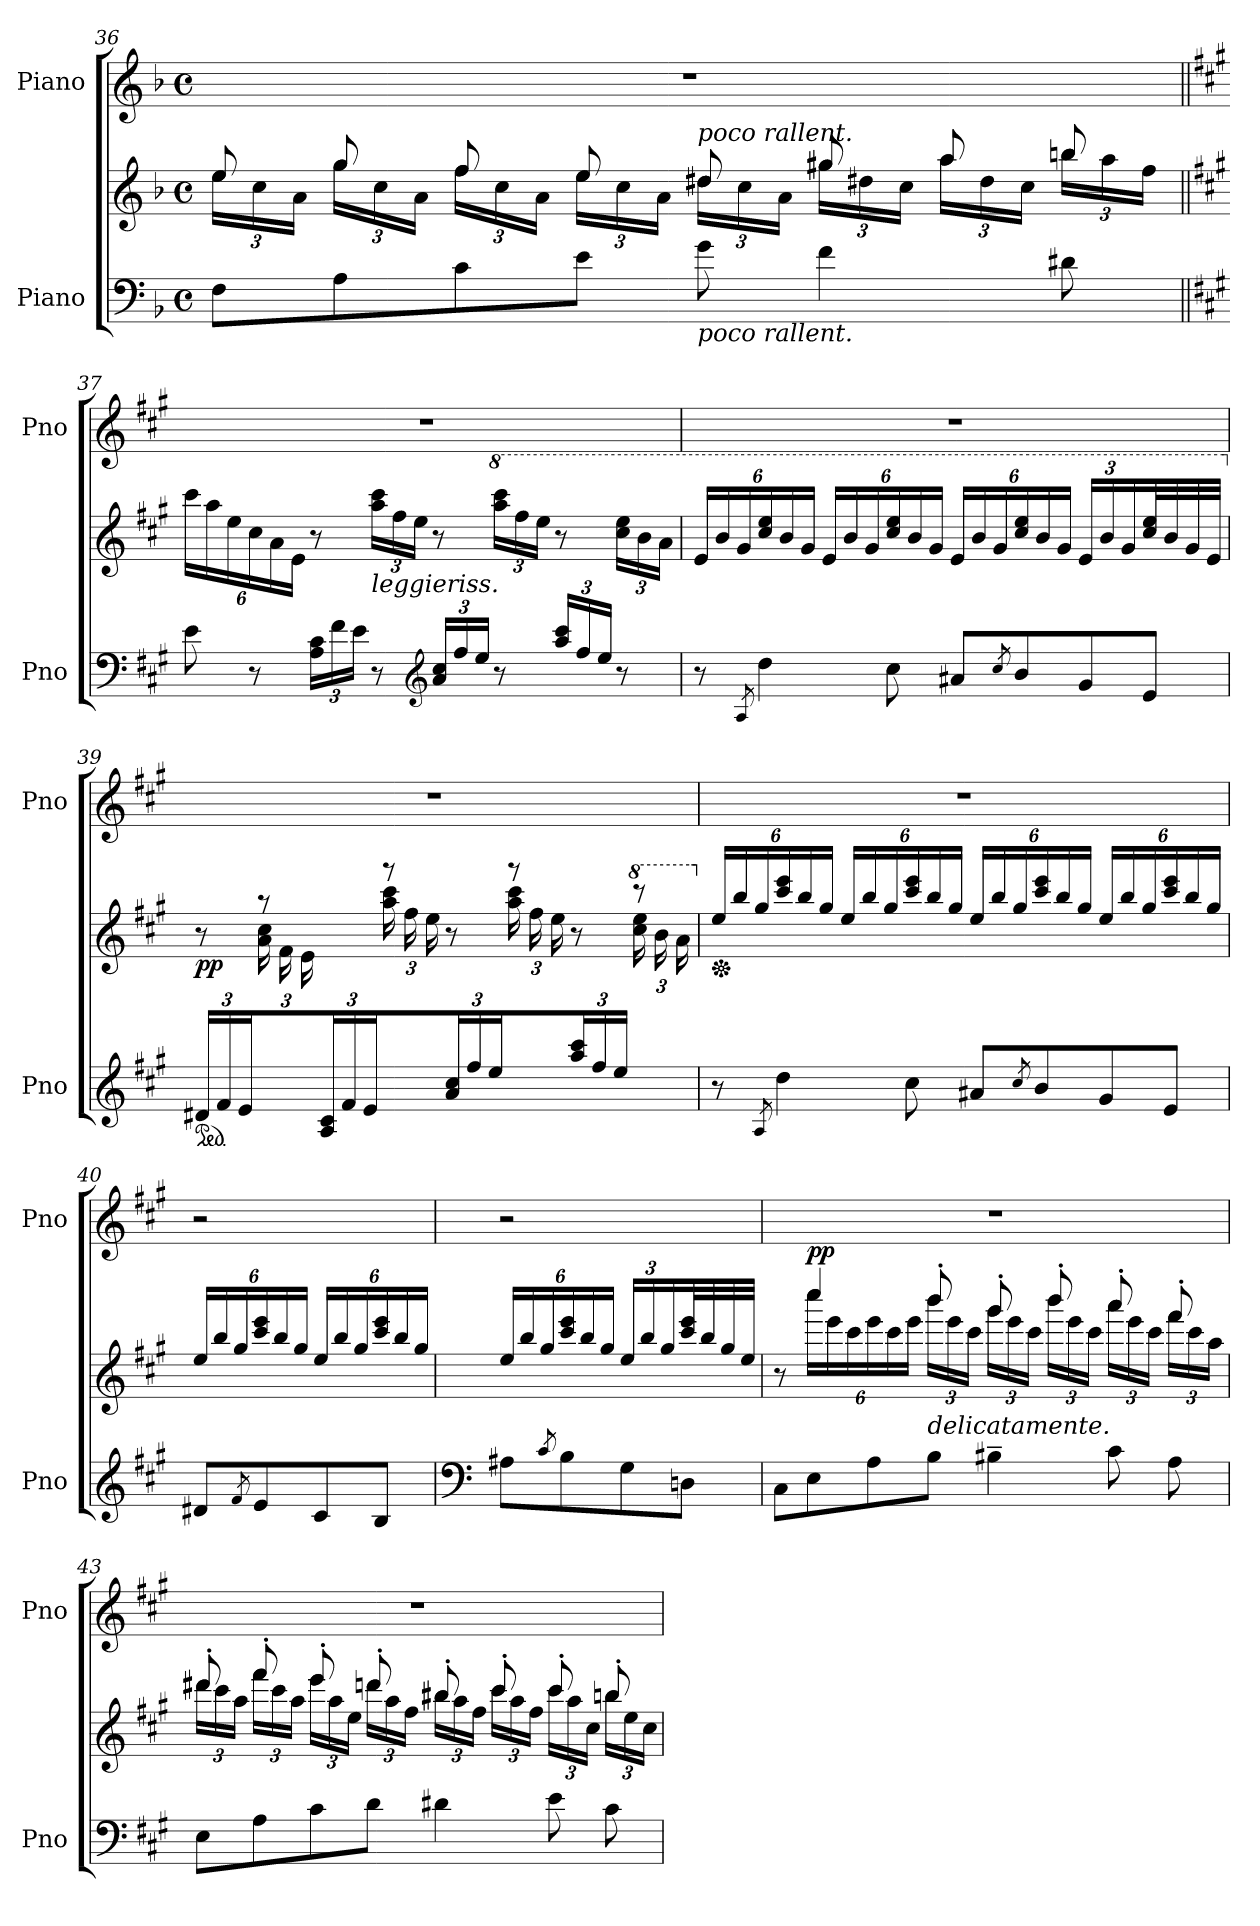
**kern	**kern	**dynam	**kern
*part2	*part2	*part2	*part1
*staff3	*staff2	*staff2/3	*staff1
*I"Piano	*	*	*I"Piano
*I'Pno	*	*	*I'Pno
!!LO:LB:g=z
*clefF4	*clefG2	*	*clefG2
*k[b-]	*k[b-]	*	*k[b-]
*M4/4	*M4/4	*	*M4/4
*met(c)	*met(c)	*	*met(c)
=36	=36	=36	=36
*	*^	*	*
*	*	*Xbrackettup	*	*
8F\L	8ee/	24ee\LL	.	1r
.	.	24cc\	.	.
.	.	24a\JJ	.	.
8A\	8gg/	24gg\LL	.	.
.	.	24cc\	.	.
.	.	24a\JJ	.	.
8c\	8ff/	24ff\LL	.	.
.	.	24cc\	.	.
.	.	24a\JJ	.	.
8e\J	8ee/	24ee\LL	.	.
.	.	24cc\	.	.
.	.	24a\JJ	.	.
!	!LO:TX:a:i:t=poco rallent.	!	!	!
!LO:TX:b:i:t=poco rallent.	!	!	!	!
8g\	8dd#X/	24dd#\LL	.	.
.	.	24cc\	.	.
.	.	24a\JJ	.	.
4f\	8gg#X/	24gg#\LL	.	.
.	.	24dd#X\	.	.
.	.	24cc\JJ	.	.
.	8aa/	24aa\LL	.	.
.	.	24dd#\	.	.
.	.	24cc\JJ	.	.
8d#X\	8bbn/	24bb\LL	.	.
.	.	24aa\	.	.
.	.	24ff\JJ	.	.
*	*v	*v	*	*
=37||	=37||	=37||	=37||
*k[f#c#g#]	*k[f#c#g#]	*	*k[f#c#g#]
*	*^	*	*
!	!LO:TX:a:i:t=a tempo.	!	!	!
*	*v	*v	*	*
8e\	(>24ccc#\LL	.	1r
.	24aa\	.	.
.	24ee\	.	.
8r	24cc#\	.	.
.	24a\	.	.
.	24e\JJ	.	.
*Xbrackettup	*	*	*
24A\ 24c#\LL	8r	.	.
24f#\	.	.	.
24e\JJ)	.	.	.
!	!LO:TX:b:i:t=leggieriss.	!	!
8r	(>24aa\ 24ccc#\LL	.	.
.	24ff#\	.	.
.	24ee\JJ	.	.
*clefG2	*	*	*
24a/ 24cc#/LL	8r	.	.
24ff#/	.	.	.
24ee/JJ)	.	.	.
*	*8va	*	*
8r	(>24aaa\ 24cccc#\LL	.	.
.	24fff#\	.	.
.	24eee\JJ	.	.
24aa/ 24ccc#/LL	8r	.	.
24ff#/	.	.	.
24ee/JJ)	.	.	.
8r	24ccc#\ 24eee\LL	.	.
.	24bb\	.	.
.	24aa\JJ	.	.
!!LO:LB:g=z
=38	=38	=38	=38
8r	24ee/LL	.	1r
.	24bb/	.	.
.	24gg#/	.	.
8qA/	.	.	.
4dd\	24ccc#/ 24eee/	.	.
.	24bb/	.	.
.	24gg#/JJ	.	.
.	24ee/LL	.	.
.	24bb/	.	.
.	24gg#/	.	.
8cc#\	24ccc#/ 24eee/	.	.
.	24bb/	.	.
.	24gg#/JJ	.	.
8a#X/L	24ee/LL	.	.
.	24bb/	.	.
.	24gg#/	.	.
8qcc#/	.	.	.
8b/	24ccc#/ 24eee/	.	.
.	24bb/	.	.
.	24gg#/JJ	.	.
8g#/	24ee/LL	.	.
.	24bb/	.	.
.	24gg#/	.	.
8e/J	32ccc#/ 32eee/L	.	.
.	32bb/	.	.
.	32gg#/	.	.
.	32ee/JJJ	.	.
=39	=39	=39	=39
*ped	*	*	*
*	*X8va	*	*
*	*^	*	*
!	!	!	!LO:DY:b	!
24d#X/LL	8r	8ryy	pp	1r
24f#/	.	.	.	.
24e/JJ	.	.	.	.
8ryy	8r	(>24a\ 24cc#\LL	.	.
.	.	24f#\	.	.
.	.	24e\	.	.
24A/ 24c#/	8ryy	8ryy	.	.
24f#/	.	.	.	.
24e/JJ)	.	.	.	.
8ryy	8r	(>24aa\ 24ccc#\LL	.	.
.	.	24ff#\	.	.
.	.	24ee\	.	.
24a/ 24cc#/	8r	8ryy	.	.
24ff#/	.	.	.	.
24ee/JJ)	.	.	.	.
*	*8va	*	*	*
*	*8va	*	*	*
8ryy	8r	(>24aaa\ 24cccc#\LL	.	.
.	.	24fff#\	.	.
.	.	24eee\	.	.
*	*X8va	*	*	*
24aa/ 24ccc#/	8r	8ryy	.	.
24ff#/	.	.	.	.
24ee/JJ)	.	.	.	.
*	*8va	*	*	*
8ryy	8r	24ccc#\ 24eee\LL	.	.
.	.	24bb\	.	.
.	.	24aa\JJ	.	.
*	*v	*v	*	*
!!LO:LB:g=z
=40	=40	=40	=40
*	*Xped	*	*
*	*X8va	*	*
8r	24ee/LL	.	1r
.	24bb/	.	.
.	24gg#/	.	.
8qA/	.	.	.
4dd\	24ccc#/ 24eee/	.	.
.	24bb/	.	.
.	24gg#/JJ	.	.
.	24ee/LL	.	.
.	24bb/	.	.
.	24gg#/	.	.
8cc#\	24ccc#/ 24eee/	.	.
.	24bb/	.	.
.	24gg#/JJ	.	.
8a#X/L	24ee/LL	.	.
.	24bb/	.	.
.	24gg#/	.	.
8qcc#/	.	.	.
8b/	24ccc#/ 24eee/	.	.
.	24bb/	.	.
.	24gg#/JJ	.	.
8g#/	24ee/LL	.	.
.	24bb/	.	.
.	24gg#/	.	.
8e/J	24ccc#/ 24eee/	.	.
.	24bb/	.	.
.	24gg#/JJ	.	.
=40X2	=40X2	=40X2	=40X2
8d#X/L	24ee/LL	.	2r
.	24bb/	.	.
.	24gg#/	.	.
8qf#/	.	.	.
8e/	24ccc#/ 24eee/	.	.
.	24bb/	.	.
.	24gg#/JJ	.	.
8c#/	24ee/LL	.	.
.	24bb/	.	.
.	24gg#/	.	.
8B/J	24ccc#/ 24eee/	.	.
.	24bb/	.	.
.	24gg#/JJ	.	.
!!LO:LB:g=z
=41	=41	=41	=41
*clefF4	*	*	*
8A#X\L	24ee/LL	.	2r
.	24bb/	.	.
.	24gg#/	.	.
8qc#/	.	.	.
8B\	24ccc#/ 24eee/	.	.
.	24bb/	.	.
.	24gg#/JJ	.	.
8G#\	24ee/LL	.	.
.	24bb/	.	.
.	24gg#/	.	.
8Dn\J	32ccc#/ 32eee/L	.	.
.	32bb/	.	.
.	32gg#/	.	.
.	32ee/JJJ	.	.
=42	=42	=42	=42
*	*^	*	*
8C#\L	8r	8ryy	.	1r
!	!	!	!LO:DY:a	!
8E\	4cccc#/	24cccc#\LL	pp	.
.	.	24eee\	.	.
.	.	24ccc#\	.	.
8A\	.	24eee\	.	.
.	.	24ccc#\	.	.
.	.	24eee\JJ	.	.
!LO:TX:a:i:t=delicatamente.	!	!	!	!
8B\J	8bbb'/	24bbb\LL	.	.
.	.	24eee\	.	.
.	.	24ccc#\JJ	.	.
4B#X~\	8ggg#'/	24ggg#\LL	.	.
.	.	24eee\	.	.
.	.	24ccc#\JJ	.	.
.	8bbb'/	24bbb\LL	.	.
.	.	24eee\	.	.
.	.	24ccc#\JJ	.	.
8c#\	8aaa'/	24aaa\LL	.	.
.	.	24eee\	.	.
.	.	24ccc#\JJ	.	.
8A\	8fff#'/	24fff#\LL	.	.
.	.	24ccc#\	.	.
.	.	24aa\JJ	.	.
=43	=43	=43	=43	=43
8E\L	8ddd#X'/	24ddd#\LL	.	1r
.	.	24ccc#\	.	.
.	.	24aa\JJ	.	.
8A\	8fff#'/	24fff#\LL	.	.
.	.	24ccc#\	.	.
.	.	24aa\JJ	.	.
8c#\	8eee'/	24eee\LL	.	.
.	.	24aa\	.	.
.	.	24ee\JJ	.	.
8d\J	8dddn'/	24ddd\LL	.	.
.	.	24aa\	.	.
.	.	24ff#\JJ	.	.
*	*X8va	*	*	*
4d#X\	8bb#X'/	24bb#\LL	.	.
.	.	24aa\	.	.
.	.	24ff#\JJ	.	.
.	8ccc#'/	24ccc#\LL	.	.
.	.	24aa\	.	.
.	.	24ff#\JJ	.	.
8e\	8ccc#'/	24ccc#\LL	.	.
.	.	24aa\	.	.
.	.	24cc#\JJ	.	.
8c#\	8bbn'/	24bb\LL	.	.
.	.	24ee\	.	.
.	.	24cc#\JJ	.	.
*	*v	*v	*	*
=	=	=	=
*-	*-	*-	*-
